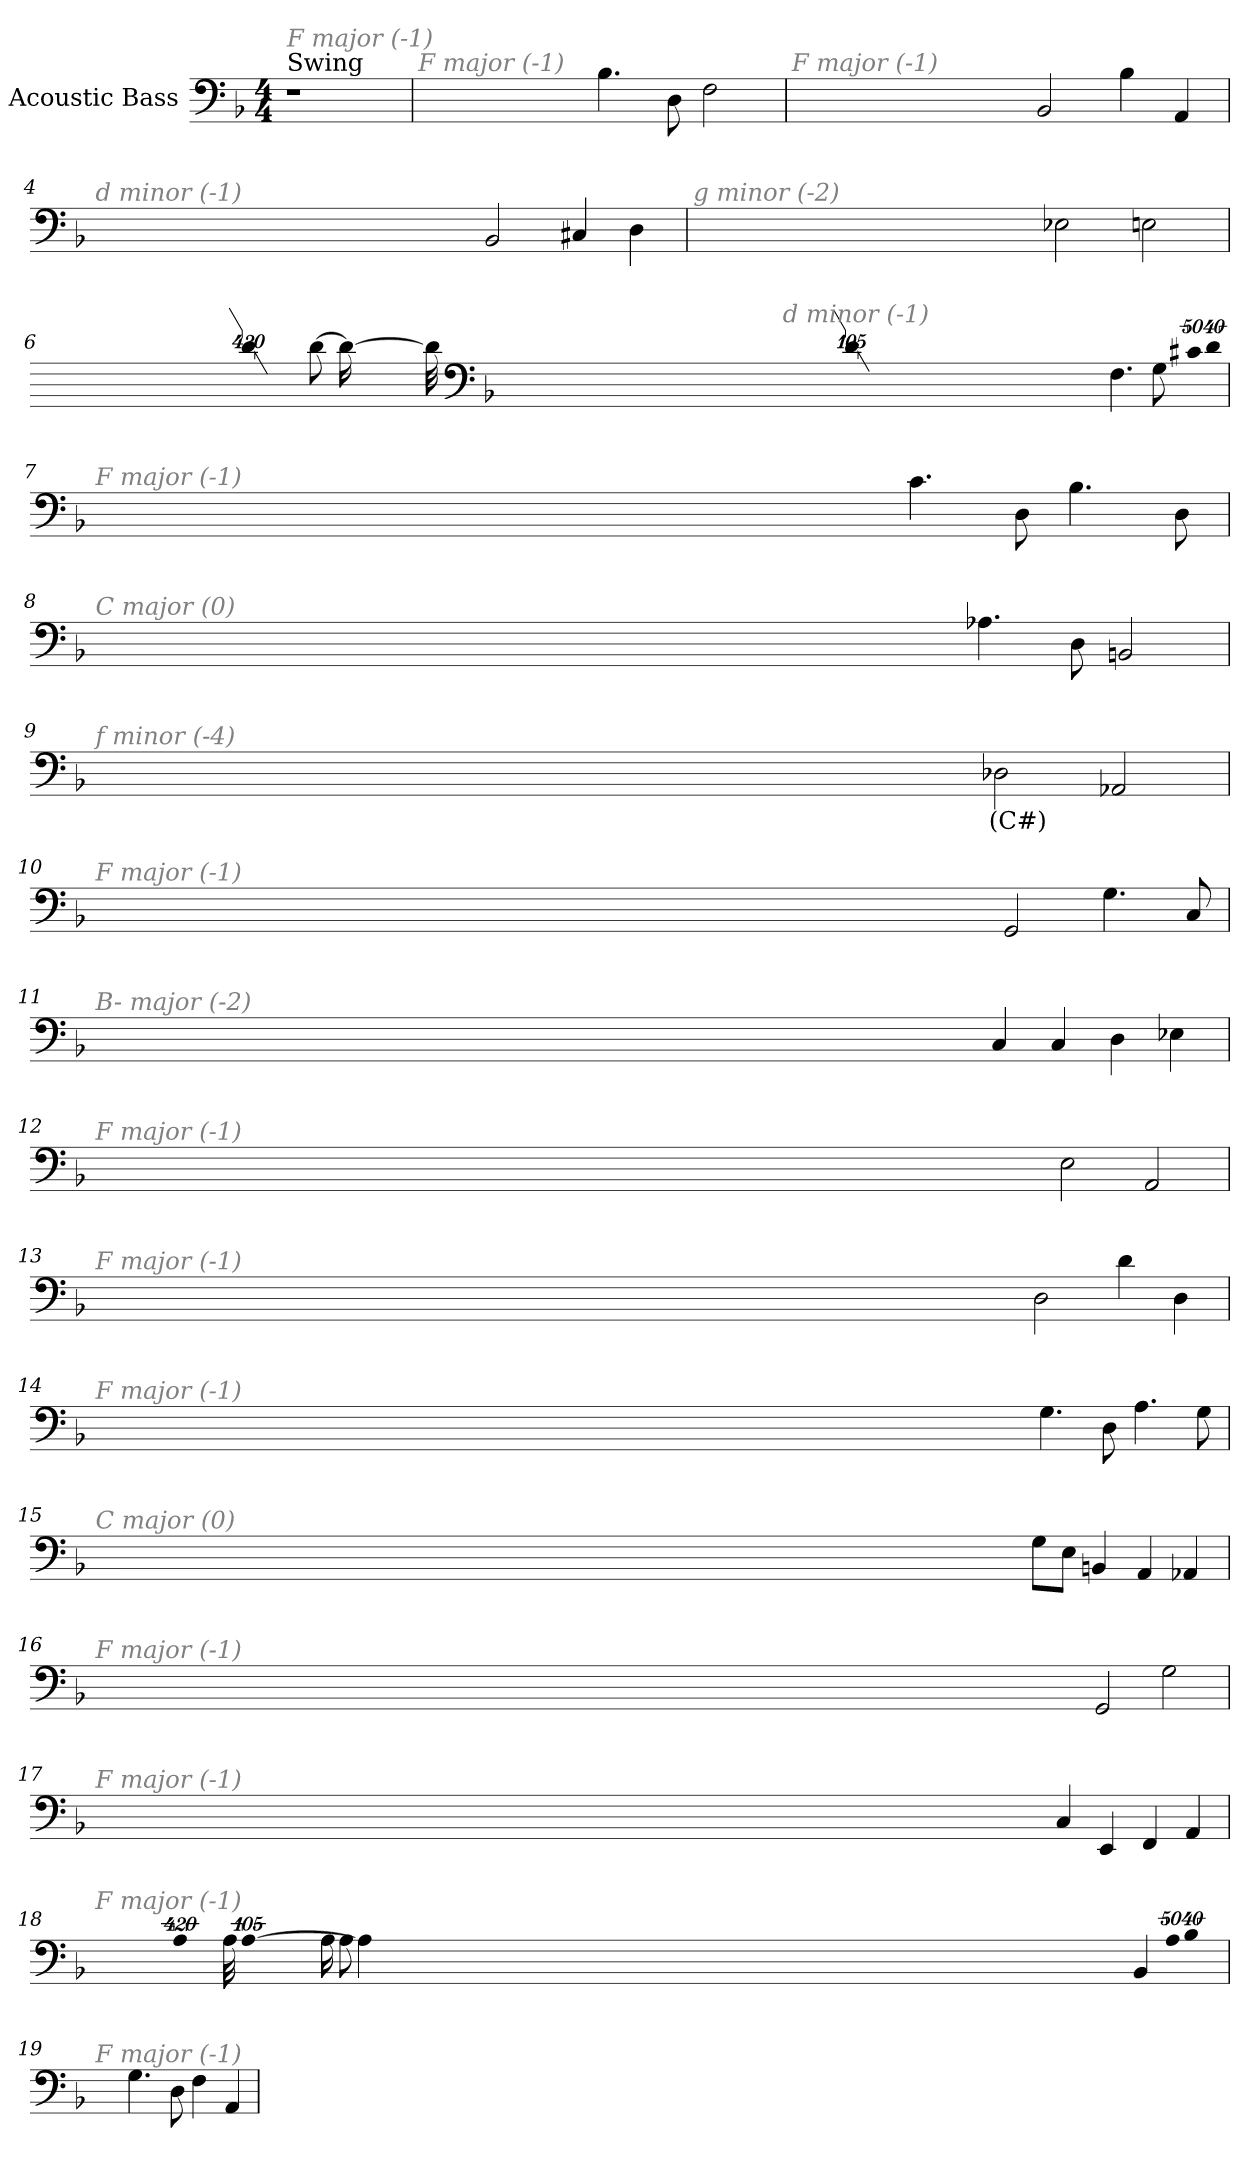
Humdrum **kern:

**kern	**text
*part1	*part1
*staff1	*staff1
*I"Acoustic Bass	*
*clefF4	*
*ITrd7c12	*
*k[b-]	*
*F:	*
*M4/4	*
*MM194	*
=1	=1
!LO:TX:a:t=Swing	!
!LO:TX:i:color=#808080:t=F major (-1)	!
1r	.
=2	=2
!LO:TX:i:color=#808080:t=F major (-1)	!
4.BB-	.
8DD	.
2FF	.
=3	=3
!LO:TX:i:color=#808080:t=F major (-1)	!
2BBB-	.
4BB-	.
4AAA	.
=4	=4
!LO:TX:i:color=#808080:t=d minor (-1)	!
2BBB-	.
4CC#X	.
4DD	.
=5	=5
!LO:TX:i:color=#808080:t=g minor (-2)	!
2EE-X	.
2EEn	.
=6	=6
!LO:TX:i:color=#808080:t=d minor (-1)	!
4.FF	.
8GG	.
!LO:N:vis=8	!
40320%3347C#X	.
!LO:N:vis=4	!
[20160%3347D	.
!LO:N:vis=1024	!
13440%13D_	.
8D_	.
16D_	.
32D_	.
!LO:N:vis=1024%31	!
13440%407D]	.
=7	=7
!LO:TX:i:color=#808080:t=F major (-1)	!
4.C	.
8DD	.
4.BB-	.
8DD	.
=8	=8
!LO:TX:i:color=#808080:t=C major (0)	!
4.AA-X	.
8DD	.
2BBBn	.
=9	=9
!LO:TX:i:color=#808080:t=f minor (-4)	!
2DD-Xi	(C#)
2AAA-X	.
=10	=10
!LO:TX:i:color=#808080:t=F major (-1)	!
2GGG	.
4.GG	.
8CC	.
=11	=11
!LO:TX:i:color=#808080:t=B- major (-2)	!
4CC	.
4CC	.
4DD	.
4EE-X	.
=12	=12
!LO:TX:i:color=#808080:t=F major (-1)	!
2EE	.
2AAA	.
=13	=13
!LO:TX:i:color=#808080:t=F major (-1)	!
2DD	.
4D	.
4DD	.
=14	=14
!LO:TX:i:color=#808080:t=F major (-1)	!
4.GG	.
8DD	.
4.AA	.
8GG	.
=15	=15
!LO:TX:i:color=#808080:t=C major (0)	!
8GGL	.
8EEJ	.
4BBBn	.
4AAA	.
4AAA-X	.
=16	=16
!LO:TX:i:color=#808080:t=F major (-1)	!
2GGG	.
2GG	.
=17	=17
!LO:TX:i:color=#808080:t=F major (-1)	!
4CC	.
4EEE	.
4FFF	.
4AAA	.
=18	=18
!LO:TX:i:color=#808080:t=F major (-1)	!
4BBB-	.
!LO:N:vis=8	!
40320%3347AA	.
!LO:N:vis=4	!
20160%3347BB-	.
!LO:N:vis=1024	!
[13440%13AA	.
4AA_	.
8AA_	.
16AA_	.
32AA_	.
!LO:N:vis=1024%31	!
13440%407AA]	.
=19	=19
!LO:TX:i:color=#808080:t=F major (-1)	!
4.GG	.
8DD	.
4FF	.
4AAA	.
=	=
*-	*-
